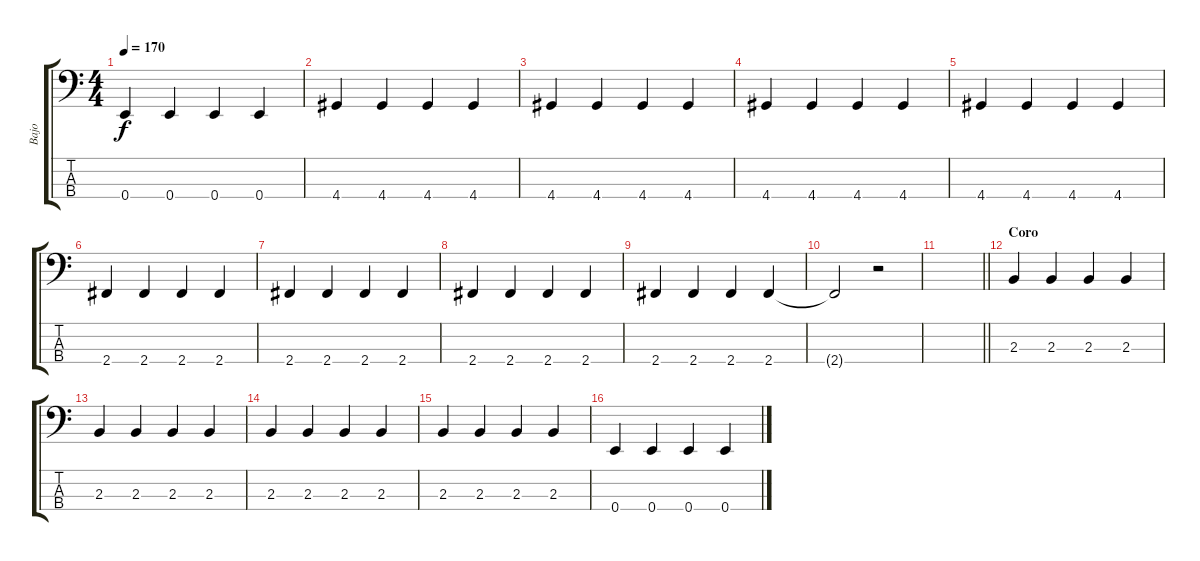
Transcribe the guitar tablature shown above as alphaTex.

\track ("Bajo" "Bajo") {instrument electricbassfinger}
\staff {score tabs}
\tuning (G2 D2 A1 E1) {hide}
\ts (4 4)
\tempo 170
\clef f4
\ks c
0.4.4{dy f} 0.4.4 0.4.4 0.4.4 |
4.4.4 4.4.4 4.4.4 4.4.4 |
4.4.4 4.4.4 4.4.4 4.4.4 |
4.4.4 4.4.4 4.4.4 4.4.4 |
4.4.4 4.4.4 4.4.4 4.4.4 |
2.4.4 2.4.4 2.4.4 2.4.4 |
2.4.4 2.4.4 2.4.4 2.4.4 |
2.4.4 2.4.4 2.4.4 2.4.4 |
2.4.4 2.4.4 2.4.4 2.4.4 |
2.4{t}.2 r.2 |
\barLineRight lightlight
|
\section ("" "Coro")
2.3.4 2.3.4 2.3.4 2.3.4 |
2.3.4 2.3.4 2.3.4 2.3.4 |
2.3.4 2.3.4 2.3.4 2.3.4 |
2.3.4 2.3.4 2.3.4 2.3.4 |
0.4.4 0.4.4 0.4.4 0.4.4
